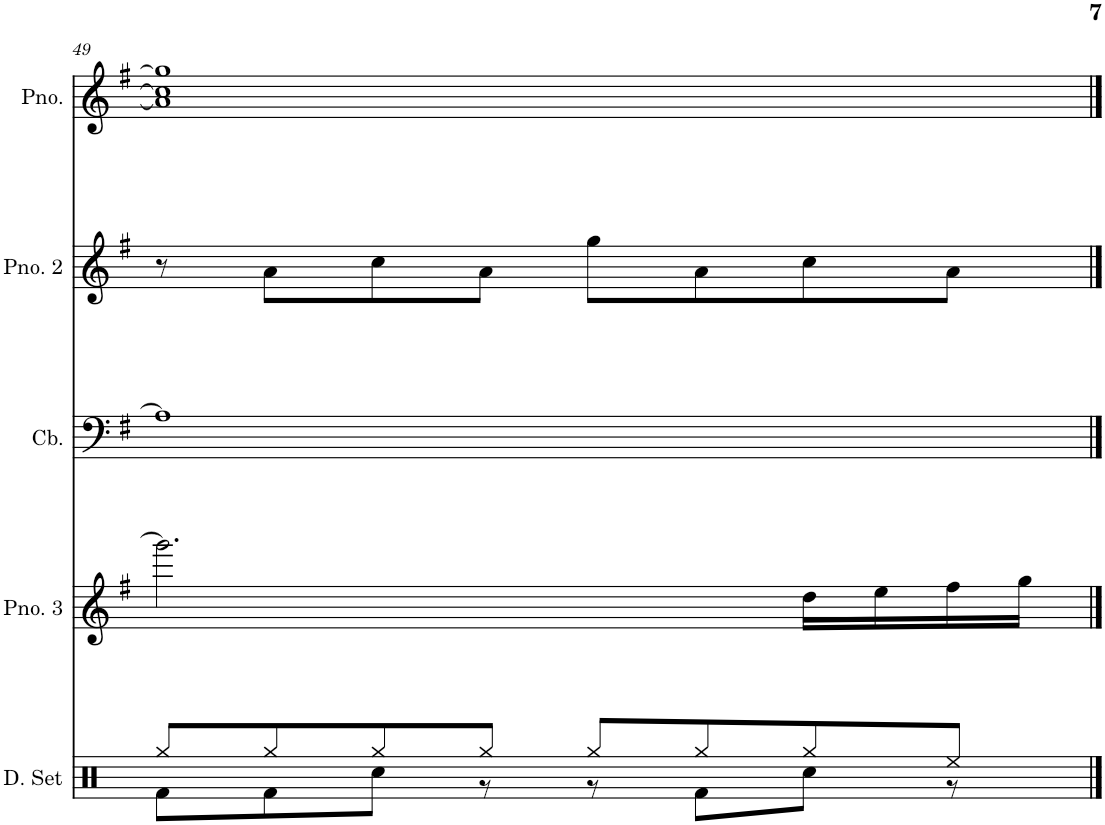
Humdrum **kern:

**kern	**kern	**kern	**kern	**kern
*part5	*part4	*part3	*part2	*part1
*staff5	*staff4	*staff3	*staff2	*staff1
*I"Drumset	*I"Piano 3	*I"Contrabass	*I"Piano 2	*I"Piano
*I'D. Set	*I'Pno. 3	*I'Cb.	*I'Pno. 2	*I'Pno.
!!LO:PB:g=z
*clefX	*clefG2	*clefF4	*clefG2	*clefG2
*	*	*Trd7c12	*	*
*k[]	*k[f#]	*k[f#]	*k[f#]	*k[f#]
*M4/4	*M4/4	*M4/4	*M4/4	*M4/4
=49	=49	=49	=49	=49
*^	*	*	*	*
8Rgg/L	8Rf\L	2.ggg\]	1A]	8r	1a] 1cc] 1gg]
8Rgg/	8Rf\	.	.	8a\L	.
8Rgg/	8Rcc\J	.	.	8cc\	.
8Rgg/J	8r	.	.	8a\J	.
8Rgg/L	8r	.	.	8gg\L	.
8Rgg/	8Rf\L	.	.	8a\	.
8Rgg/	8Rcc\J	16dd\LL	.	8cc\	.
.	.	16ee\	.	.	.
8Ree/J	8r	16ff#\	.	8a\J	.
.	.	16gg\JJ	.	.	.
*v	*v	*	*	*	*
==	==	==	==	==
*-	*-	*-	*-	*-
